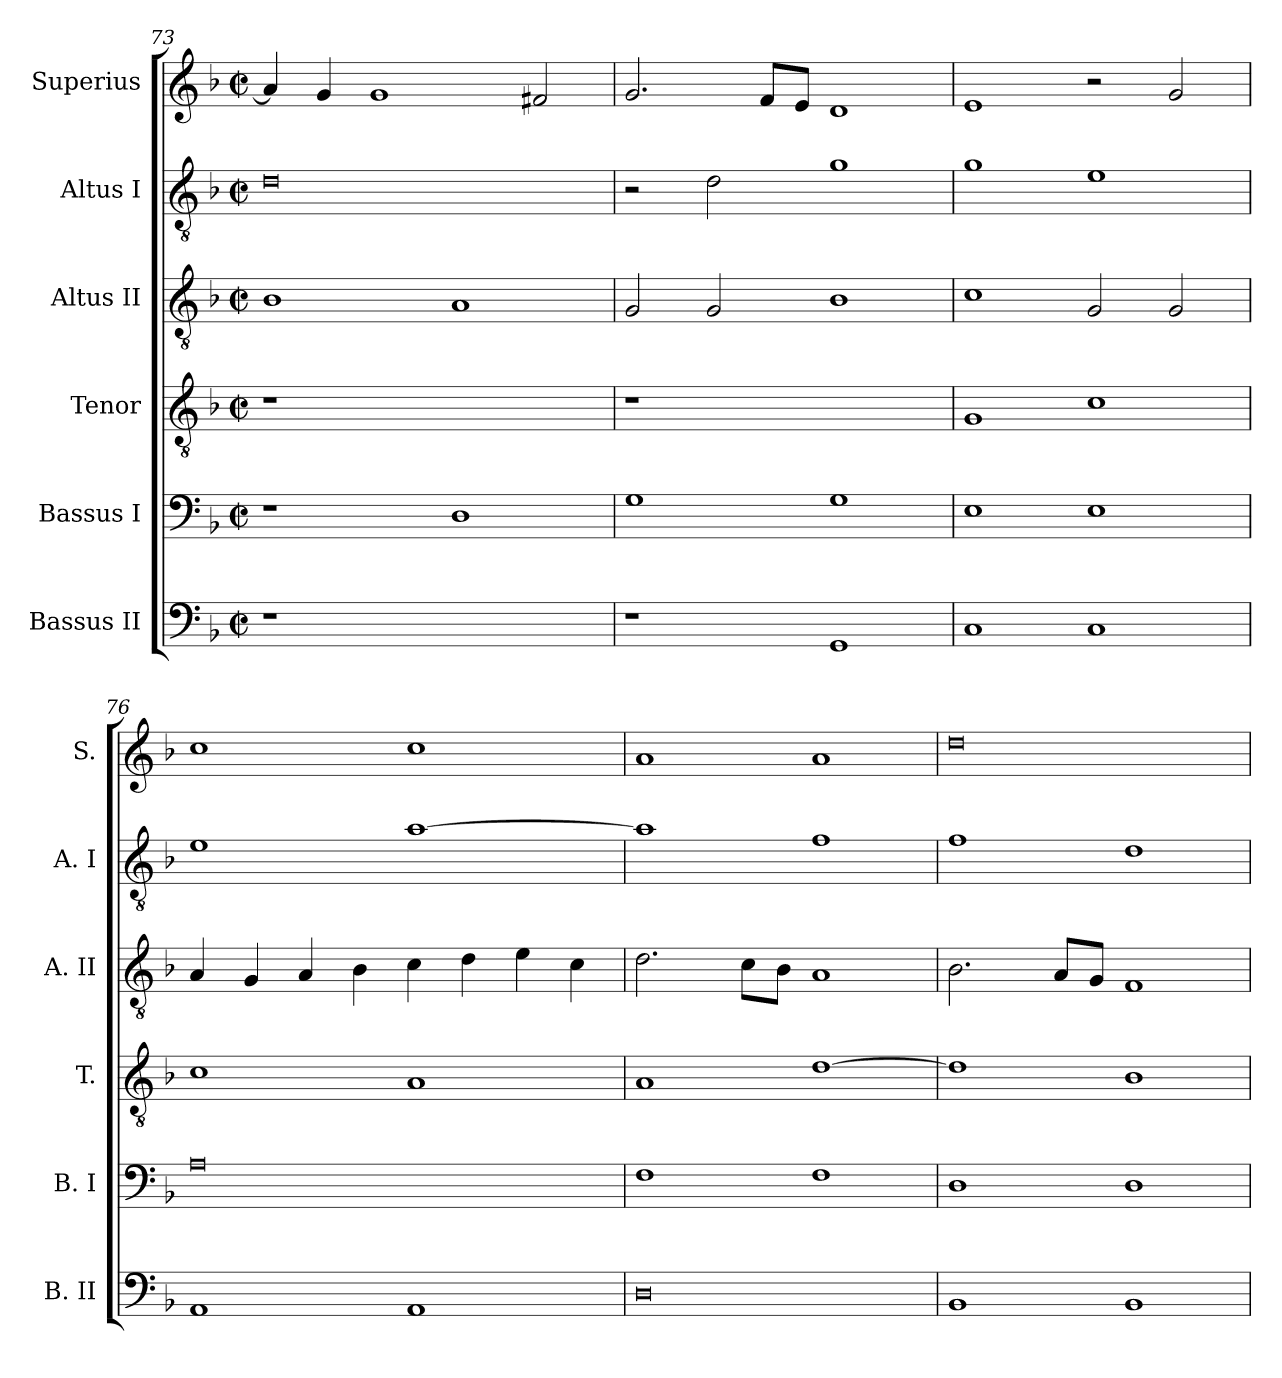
**kern	**kern	**kern	**kern	**kern	**kern
*part6	*part5	*part4	*part3	*part2	*part1
*staff6	*staff5	*staff4	*staff3	*staff2	*staff1
*I"Bassus II	*I"Bassus I	*I"Tenor	*I"Altus II	*I"Altus I	*I"Superius
*I'B. II	*I'B. I	*I'T.	*I'A. II	*I'A. I	*I'S.
*clefF4	*clefF4	*clefGv2	*clefGv2	*clefGv2	*clefG2
*	*	*ITrd7c12	*ITrd7c12	*ITrd7c12	*
*k[b-]	*k[b-]	*k[b-]	*k[b-]	*k[b-]	*k[b-]
*F:	*F:	*F:	*F:	*F:	*F:
*M2/2	*M2/2	*M2/2	*M2/2	*M2/2	*M2/2
*met(c|)	*met(c|)	*met(c|)	*met(c|)	*met(c|)	*met(c|)
=73	=73	=73	=73	=73	=73
!LO:N:vis=1	!	!LO:N:vis=1	!	!	!
1r	1r	1r	1BB-i	0Di	4ai/]
.	.	.	.	.	4gi/
.	.	.	.	.	1gi
1ryy	1Di	1ryy	1AAi	.	.
.	.	.	.	.	2f#Xi/
=74	=74	=74	=74	=74	=74
!	!	!LO:N:vis=1	!	!	!
1r	1Gi	1r	2GGi/	2r	2.gi/
.	.	.	2GGi/	2Di\	.
.	.	.	.	.	8fi/L
.	.	.	.	.	8ei/J
1GGi	1Gi	1ryy	1BB-i	1Gi	1di
=75	=75	=75	=75	=75	=75
1Ci	1Ei	1GGi	1Ci	1Gi	1ei
1Ci	1Ei	1Ci	2GGi/	1Ei	2r
.	.	.	2GGi/	.	2gi/
=76	=76	=76	=76	=76	=76
1AAi	0Ai	1Ci	4AAi/	1Ei	1cci
.	.	.	4GGi/	.	.
.	.	.	4AAi/	.	.
.	.	.	4BB-i\	.	.
1AAi	.	1AAi	4Ci\	[>1Ai	1cci
.	.	.	4Di\	.	.
.	.	.	4Ei\	.	.
.	.	.	4Ci\	.	.
!!LO:PB:g=z
=77	=77	=77	=77	=77	=77
0Di	1Fi	1AAi	2.Di\	1Ai]	1ai
.	.	.	8Ci\L	.	.
.	.	.	8BB-i\J	.	.
.	1Fi	[>1Di	1AAi	1Fi	1ai
=78	=78	=78	=78	=78	=78
1BB-i	1Di	1Di]	2.BB-i\	1Fi	0ddi
.	.	.	8AAi/L	.	.
.	.	.	8GGi/J	.	.
1BB-i	1Di	1BB-i	1FFi	1Di	.
=	=	=	=	=	=
*-	*-	*-	*-	*-	*-
